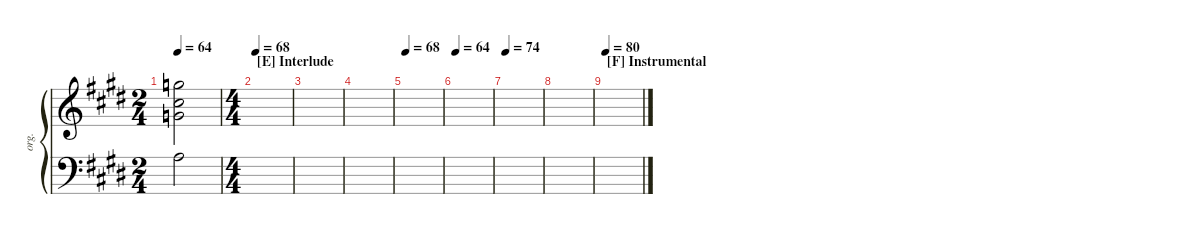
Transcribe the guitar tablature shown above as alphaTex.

\defaultSystemsLayout 4
\hideDynamics
\bracketExtendMode groupsimilarinstruments
\otherSystemsTrackNameOrientation horizontal
\chordDiagramsInScore
\track ("Organ" "org.") {instrument drawbarorgan}
\staff {score}
\tuning (E4 B3 G3 D3 A2 E2)
\ts (2 4)
\tempo 64
\clef g2
\ks e
(15.1{acc forcenatural} 9.1{acc #} 3.1{acc forcenatural}).2{dy mf} |
\ts (4 4)
\beaming (8 2 2 2 2)
\section ("E" "Interlude")
\tempo 68
|
|
|
\tempo 68
|
\tempo 64
|
\tempo 74
|
|
\section ("F" "Instrumental")
\tempo 80
|
|
|
|
|
|
|
\staff {score}
\tuning (E4 B3 G3 D3 A2 E2)
\clef f4
\ottava regular
\simile none
\ks e
-7.1{acc forcenatural}.2{dy mf} |
|
|
|
|
|
|
|
|
|
|
|
|
|
|
